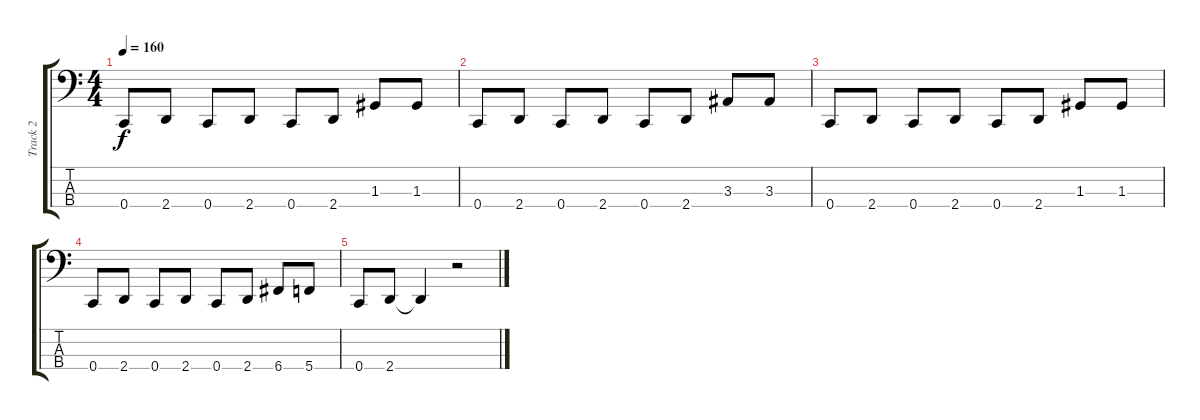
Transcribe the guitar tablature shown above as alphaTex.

\track ("Track 2" "Track 2") {instrument electricbasspick}
\staff {score tabs}
\tuning (F2 C2 G1 C1) {hide}
\ts (4 4)
\tempo 160
\clef f4
\ks c
0.4.8{dy f} 2.4.8 0.4.8 2.4.8 0.4.8 2.4.8 1.3.8 1.3.8 |
0.4.8 2.4.8 0.4.8 2.4.8 0.4.8 2.4.8 3.3.8 3.3.8 |
0.4.8 2.4.8 0.4.8 2.4.8 0.4.8 2.4.8 1.3.8 1.3.8 |
0.4.8 2.4.8 0.4.8 2.4.8 0.4.8 2.4.8 6.4.8 5.4.8 |
0.4.8 2.4.8 2.4{t}.4 r.2
